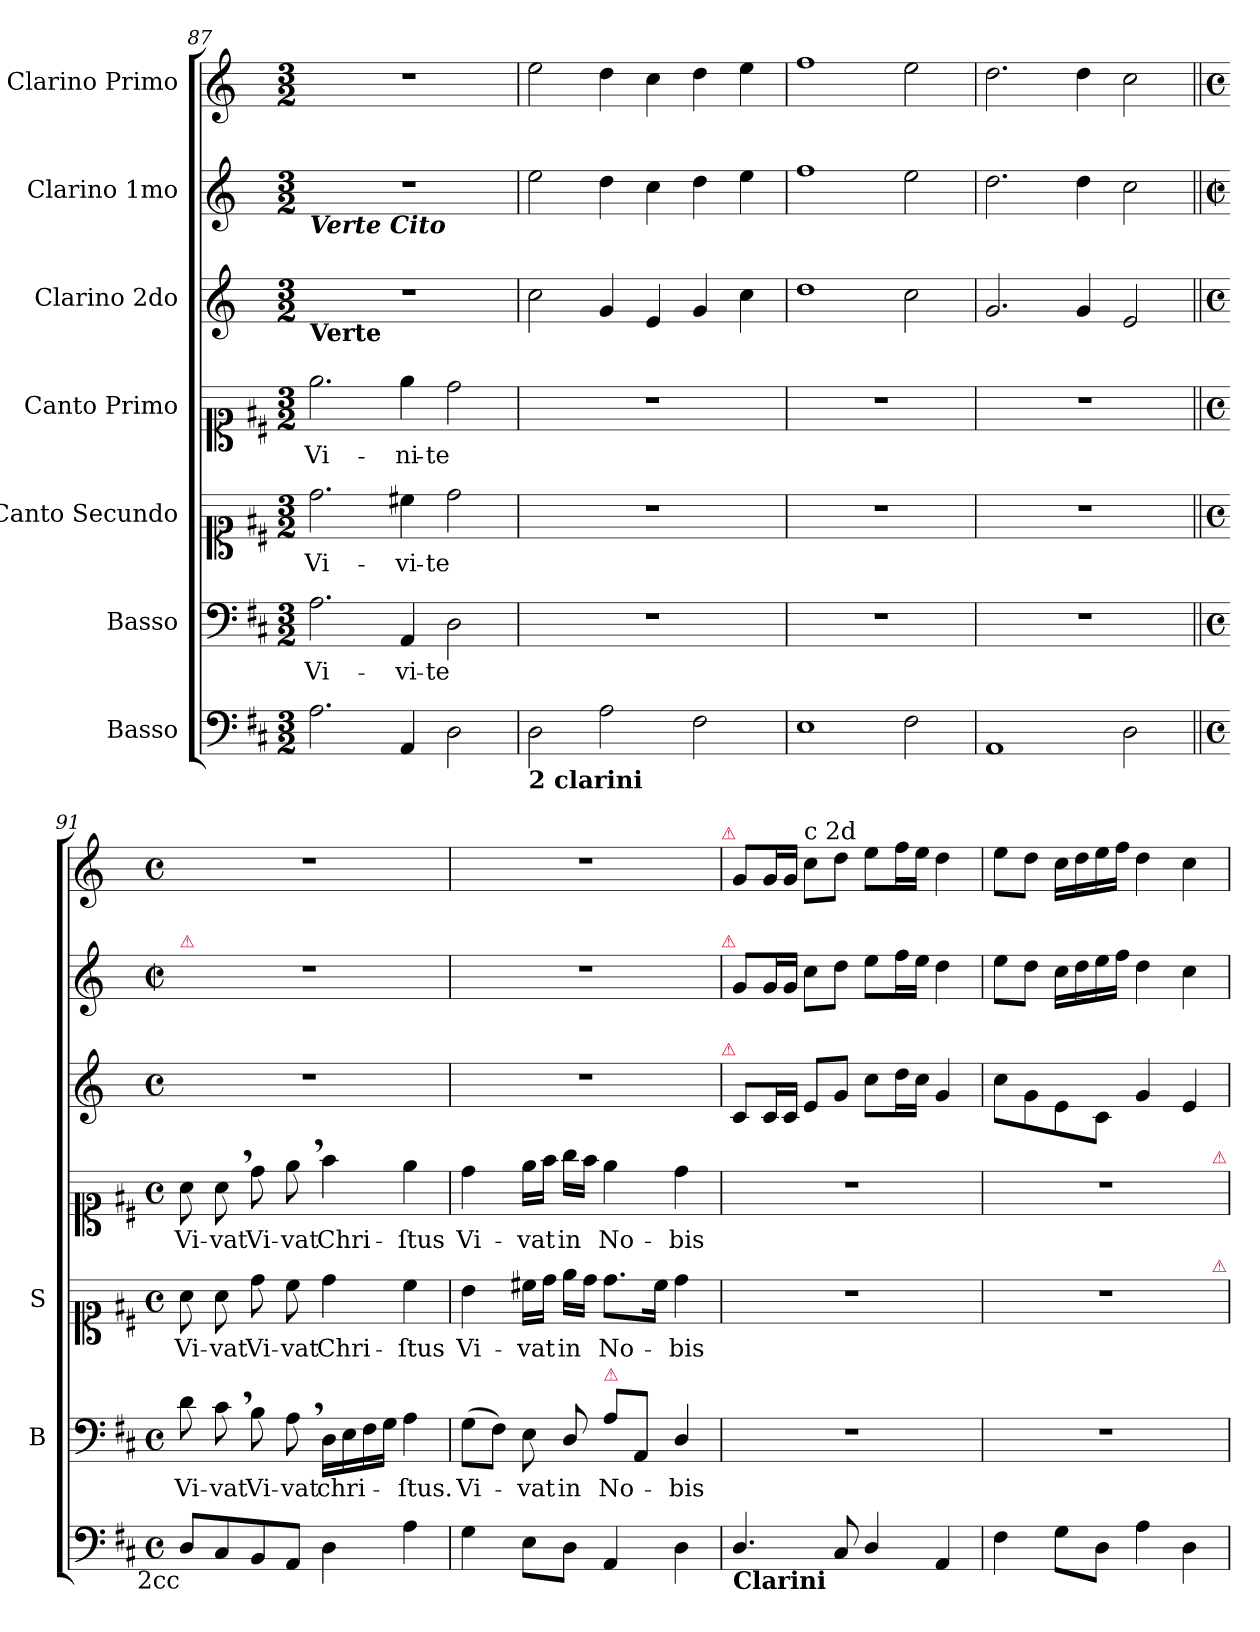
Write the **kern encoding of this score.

**kern	**kern	**text	**kern	**text	**kern	**text	**kern	**kern	**kern
*part7	*part6	*part6	*part5	*part5	*part4	*part4	*part3	*part2	*part1
*staff7	*staff6	*staff6	*staff5	*staff5	*staff4	*staff4	*staff3	*staff2	*staff1
*I"Basso	*I"Basso	*	*I"Canto Secundo	*	*I"Canto Primo	*	*I"Clarino 2do	*I"Clarino 1mo	*I"Clarino Primo
*	*I'B	*	*I'S	*	*	*	*	*	*
*clefF4	*clefF4	*	*clefC1	*	*clefC1	*	*clefG2	*clefG2	*clefG2
*	*	*	*	*	*	*	*ITrd-1c-2	*ITrd-1c-2	*ITrd-1c-2
*k[f#c#]	*k[f#c#]	*	*k[f#c#]	*	*k[f#c#]	*	*k[f#c#]	*k[f#c#]	*k[f#c#]
*M3/2	*M3/2	*	*M3/2	*	*M3/2	*	*M3/2	*M3/2	*M3/2
=87	=87	=87	=87	=87	=87	=87	=87	=87	=87
!	!	!	!	!	!	!	!	!LO:TX:b:Bi:t=Verte Cito	!
!	!	!	!	!	!	!	!LO:TX:b:B:t=Verte	!	!
2.A\	2.A\	Vi-	2.dd\	Vi-	2.ee\	Vi-	1.r	1.r	1.r
4AA/	4AA/	-vi-	4cc#X\	-vi-	4ee\	-ni-	.	.	.
2D\	2D\	-te	2dd\	-te	2dd\	-te	.	.	.
=88	=88	=88	=88	=88	=88	=88	=88	=88	=88
!LO:TX:b:B:t=2 clarini	!	!	!	!	!	!	!	!	!
2D\	1.r	.	1.r	.	1.r	.	2dd\	2ff#\	2ff#\
2A\	.	.	.	.	.	.	4a/	4ee\	4ee\
.	.	.	.	.	.	.	4f#/	4dd\	4dd\
2F#\	.	.	.	.	.	.	4a/	4ee\	4ee\
.	.	.	.	.	.	.	4dd\	4ff#\	4ff#\
=89	=89	=89	=89	=89	=89	=89	=89	=89	=89
1E	1.r	.	1.r	.	1.r	.	1ee	1gg	1gg
2F#\	.	.	.	.	.	.	2dd\	2ff#\	2ff#\
=90	=90	=90	=90	=90	=90	=90	=90	=90	=90
1AA	1.r	.	1.r	.	1.r	.	2.a/	2.ee\	2.ee\
.	.	.	.	.	.	.	4a/	4ee\	4ee\
2D\	.	.	.	.	.	.	2f#/	2dd\	2dd\
=91||	=91||	=91||	=91||	=91||	=91||	=91||	=91||	=91||	=91||
*M4/4	*M4/4	*	*M4/4	*	*M4/4	*	*M4/4	*M2/2	*M4/4
*met(c)	*met(c)	*	*met(c)	*	*met(c)	*	*met(c)	*met(c|)	*met(c)
!	!	!	!	!	!	!	!	!LO:TX:a:color=crimson:t=⚠	!
!LO:TX:b:rj:t=2cc	!	!	!	!	!	!	!	!	!
8D/L	8d\	Vi-	8a\	Vi-	8a\	Vi-	1r	1r	1r
8C#/	8c#,\	-vat	8a\	-vat	8a,\	-vat	.	.	.
!	!	!LO:LY:i	!	!LO:LY:i	!	!LO:LY:i	!	!	!
8BB/	8B\	Vi-	8dd\	Vi-	8dd\	Vi-	.	.	.
!	!	!LO:LY:i	!	!LO:LY:i	!	!LO:LY:i	!	!	!
8AA/J	8A,\	-vat	8cc#\	-vat	8ee,\	-vat	.	.	.
4D\	16D\LL	chri-	4dd\	Chri-	4ff#\	Chri-	.	.	.
.	16E\	.	.	.	.	.	.	.	.
.	16F#\	.	.	.	.	.	.	.	.
.	16G\JJ	.	.	.	.	.	.	.	.
4A\	4A\	-ſtus.	4cc#\	-ſtus	4ee\	-ſtus	.	.	.
=92	=92	=92	=92	=92	=92	=92	=92	=92	=92
4G\	(>8G\L	Vi-	4b\	Vi-	4dd\	Vi-	1r	1r	1r
.	8F#\J)	.	.	.	.	.	.	.	.
8E\L	8E\	-vat	16cc#X\LL	-vat	16ee\LL	-vat	.	.	.
.	.	.	16dd\JJ	.	16ff#\JJ	.	.	.	.
8D\J	8D/	in	16ee\LL	in	16gg\LL	in	.	.	.
.	.	.	16dd\JJ	.	16ff#\JJ	.	.	.	.
!	!LO:TX:a:color=crimson:t=⚠	!	!	!	!	!	!	!	!
4AA/	8A\L	No-	8.dd\L	No-	4ee\	No-	.	.	.
.	8AA/J	.	.	.	.	.	.	.	.
.	.	.	16cc#\Jk	.	.	.	.	.	.
4D\	4D/	-bis	4dd\	-bis	4dd\	-bis	.	.	.
!	!	!	!	!	!	!	!	!	!LO:TX:a:color=crimson:t=⚠
!	!	!	!	!	!	!	!	!LO:TX:a:color=crimson:t=⚠	!
!	!	!	!	!	!	!	!LO:TX:a:color=crimson:t=⚠	!	!
=93	=93	=93	=93	=93	=93	=93	=93	=93	=93
!LO:TX:b:B:t=Clarini	!	!	!	!	!	!	!	!	!
4.D/	1r	.	1r	.	1r	.	8d/L	8a/L	8a/L
.	.	.	.	.	.	.	16d/L	16a/L	16a/L
.	.	.	.	.	.	.	16d/JJ	16a/JJ	16a/JJ
!	!	!	!	!	!	!	!	!	!LO:TX:a:t=c 2d
.	.	.	.	.	.	.	8f#/L	8dd\L	8dd\L
8C#/	.	.	.	.	.	.	8a/J	8ee\J	8ee\J
4D/	.	.	.	.	.	.	8dd\L	8ff#\L	8ff#\L
.	.	.	.	.	.	.	16ee\L	16gg\L	16gg\L
.	.	.	.	.	.	.	16dd\JJ	16ff#\JJ	16ff#\JJ
4AA/	.	.	.	.	.	.	4a/	4ee\	4ee\
=94	=94	=94	=94	=94	=94	=94	=94	=94	=94
4F#\	1r	.	1r	.	1r	.	8dd\L	8ff#\L	8ff#\L
.	.	.	.	.	.	.	8a\	8ee\J	8ee\J
8G\L	.	.	.	.	.	.	8f#\	16dd\LL	16dd\LL
.	.	.	.	.	.	.	.	16ee\	16ee\
8D\J	.	.	.	.	.	.	8d\J	16ff#\	16ff#\
.	.	.	.	.	.	.	.	16gg\JJ	16gg\JJ
4A\	.	.	.	.	.	.	4a/	4ee\	4ee\
4D\	.	.	.	.	.	.	4f#/	4dd\	4dd\
!	!	!	!	!	!LO:TX:a:color=crimson:t=⚠	!	!	!	!
!	!	!	!LO:TX:a:color=crimson:t=⚠	!	!	!	!	!	!
=	=	=	=	=	=	=	=	=	=
*-	*-	*-	*-	*-	*-	*-	*-	*-	*-
